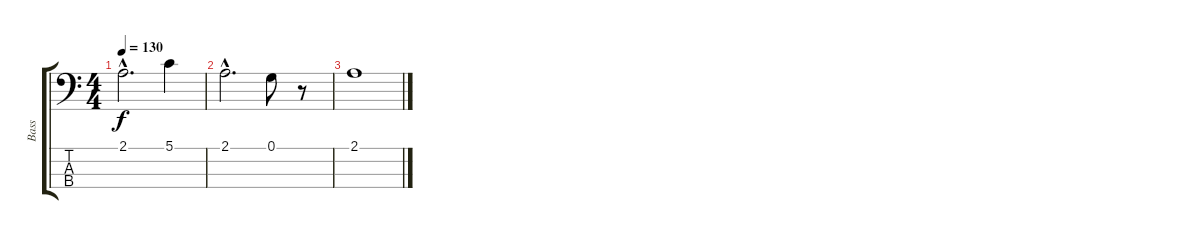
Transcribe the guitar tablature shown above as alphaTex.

\track ("Bass" "Bass") {instrument fretlessbass}
\staff {score tabs}
\tuning (G2 D2 A1 E1) {hide}
\ts (4 4)
\tempo 130
\clef f4
\ks c
2.1{hac}.2{d dy f} 5.1.4 |
2.1{hac}.2{d} 0.1.8 r.8 |
2.1.1
